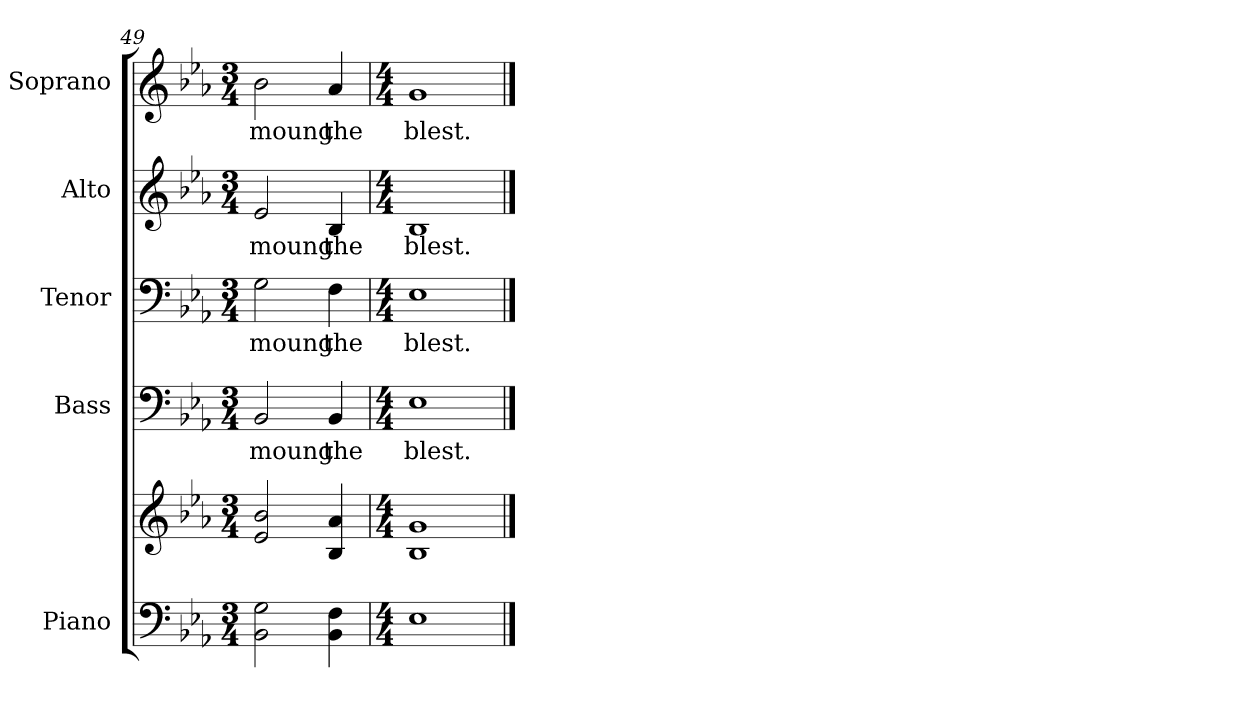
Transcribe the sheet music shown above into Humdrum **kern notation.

**kern	**kern	**kern	**text	**kern	**text	**kern	**text	**kern	**text
*part5	*part5	*part4	*part4	*part3	*part3	*part2	*part2	*part1	*part1
*staff6	*staff5	*staff4	*staff4	*staff3	*staff3	*staff2	*staff2	*staff1	*staff1
*I"Piano	*	*I"Bass	*	*I"Tenor	*	*I"Alto	*	*I"Soprano	*
*I'Pno.	*	*I'B.	*	*I'T.	*	*I'A.	*	*I'S.	*
!!LO:PB:g=z
*clefF4	*clefG2	*clefF4	*	*clefF4	*	*clefG2	*	*clefG2	*
*k[b-e-a-]	*k[b-e-a-]	*k[b-e-a-]	*	*k[b-e-a-]	*	*k[b-e-a-]	*	*k[b-e-a-]	*
*E-:	*E-:	*E-:	*	*E-:	*	*E-:	*	*E-:	*
*M3/4	*M3/4	*M3/4	*	*M3/4	*	*M3/4	*	*M3/4	*
=49	=49	=49	=49	=49	=49	=49	=49	=49	=49
!	!	!	!LO:LY:b:color=#000000	!	!	!	!	!	!
!	!	!	!	!	!LO:LY:b:color=#000000	!	!	!	!
!	!	!	!	!	!	!	!LO:LY:b:color=#000000	!	!
!	!	!	!	!	!	!	!	!	!LO:LY:b:color=#000000
2BB-i\ 2Gi	2e-i/ 2b-i	2BB-i/	moung	2Gi\	moung	2e-i/	moung	2b-i\	moung
!	!	!	!LO:LY:b:color=#000000	!	!	!	!	!	!
!	!	!	!	!	!LO:LY:b:color=#000000	!	!	!	!
!	!	!	!	!	!	!	!LO:LY:b:color=#000000	!	!
!	!	!	!	!	!	!	!	!	!LO:LY:b:color=#000000
4BB-i\ 4Fi	4B-i/ 4a-i	4BB-i/	the	4Fi\	the	4B-i/	the	4a-i/	the
=50	=50	=50	=50	=50	=50	=50	=50	=50	=50
*M4/4	*M4/4	*M4/4	*	*M4/4	*	*M4/4	*	*M4/4	*
!	!	!	!LO:LY:b:color=#000000	!	!	!	!	!	!
!	!	!	!	!	!LO:LY:b:color=#000000	!	!	!	!
!	!	!	!	!	!	!	!LO:LY:b:color=#000000	!	!
!	!	!	!	!	!	!	!	!	!LO:LY:b:color=#000000
1E-i	1B-i 1gi	1E-i	blest.	1E-i	blest.	1B-i	blest.	1gi	blest.
==	==	==	==	==	==	==	==	==	==
*-	*-	*-	*-	*-	*-	*-	*-	*-	*-
